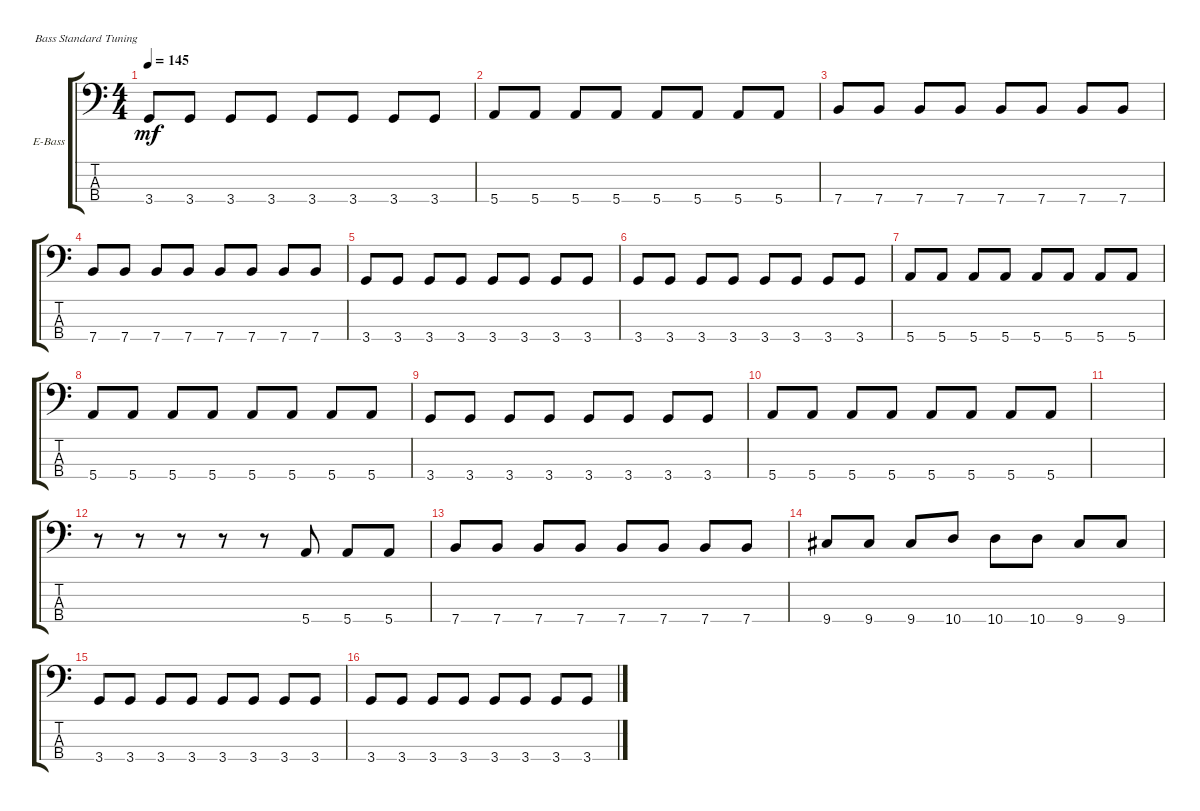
\defaultSystemsLayout 4
\bracketExtendMode groupsimilarinstruments
\firstSystemTrackNameOrientation horizontal
\otherSystemsTrackNameOrientation horizontal
\track ("Electric Bass" "E-Bass") {instrument electricbassfinger}
\staff {score tabs}
\tuning (G2 D2 A1 E1)
\ts (4 4)
\tempo 145
\clef f4
\ks c
3.4.8{dy mf} 3.4.8 3.4.8 3.4.8 3.4.8 3.4.8 3.4.8 3.4.8 |
5.4.8 5.4.8 5.4.8 5.4.8 5.4.8 5.4.8 5.4.8 5.4.8 |
7.4.8 7.4.8 7.4.8 7.4.8 7.4.8 7.4.8 7.4.8 7.4.8 |
7.4.8 7.4.8 7.4.8 7.4.8 7.4.8 7.4.8 7.4.8 7.4.8 |
3.4.8 3.4.8 3.4.8 3.4.8 3.4.8 3.4.8 3.4.8 3.4.8 |
3.4.8 3.4.8 3.4.8 3.4.8 3.4.8 3.4.8 3.4.8 3.4.8 |
5.4.8 5.4.8 5.4.8 5.4.8 5.4.8 5.4.8 5.4.8 5.4.8 |
5.4.8 5.4.8 5.4.8 5.4.8 5.4.8 5.4.8 5.4.8 5.4.8 |
3.4.8 3.4.8 3.4.8 3.4.8 3.4.8 3.4.8 3.4.8 3.4.8 |
5.4.8 5.4.8 5.4.8 5.4.8 5.4.8 5.4.8 5.4.8 5.4.8 |
|
r.8 r.8 r.8 r.8 r.8 5.4.8 5.4.8 5.4.8 |
7.4.8 7.4.8 7.4.8 7.4.8 7.4.8 7.4.8 7.4.8 7.4.8 |
9.4.8 9.4.8 9.4.8 10.4.8 10.4.8 10.4.8 9.4.8 9.4.8 |
3.4.8 3.4.8 3.4.8 3.4.8 3.4.8 3.4.8 3.4.8 3.4.8 |
3.4.8 3.4.8 3.4.8 3.4.8 3.4.8 3.4.8 3.4.8 3.4.8
